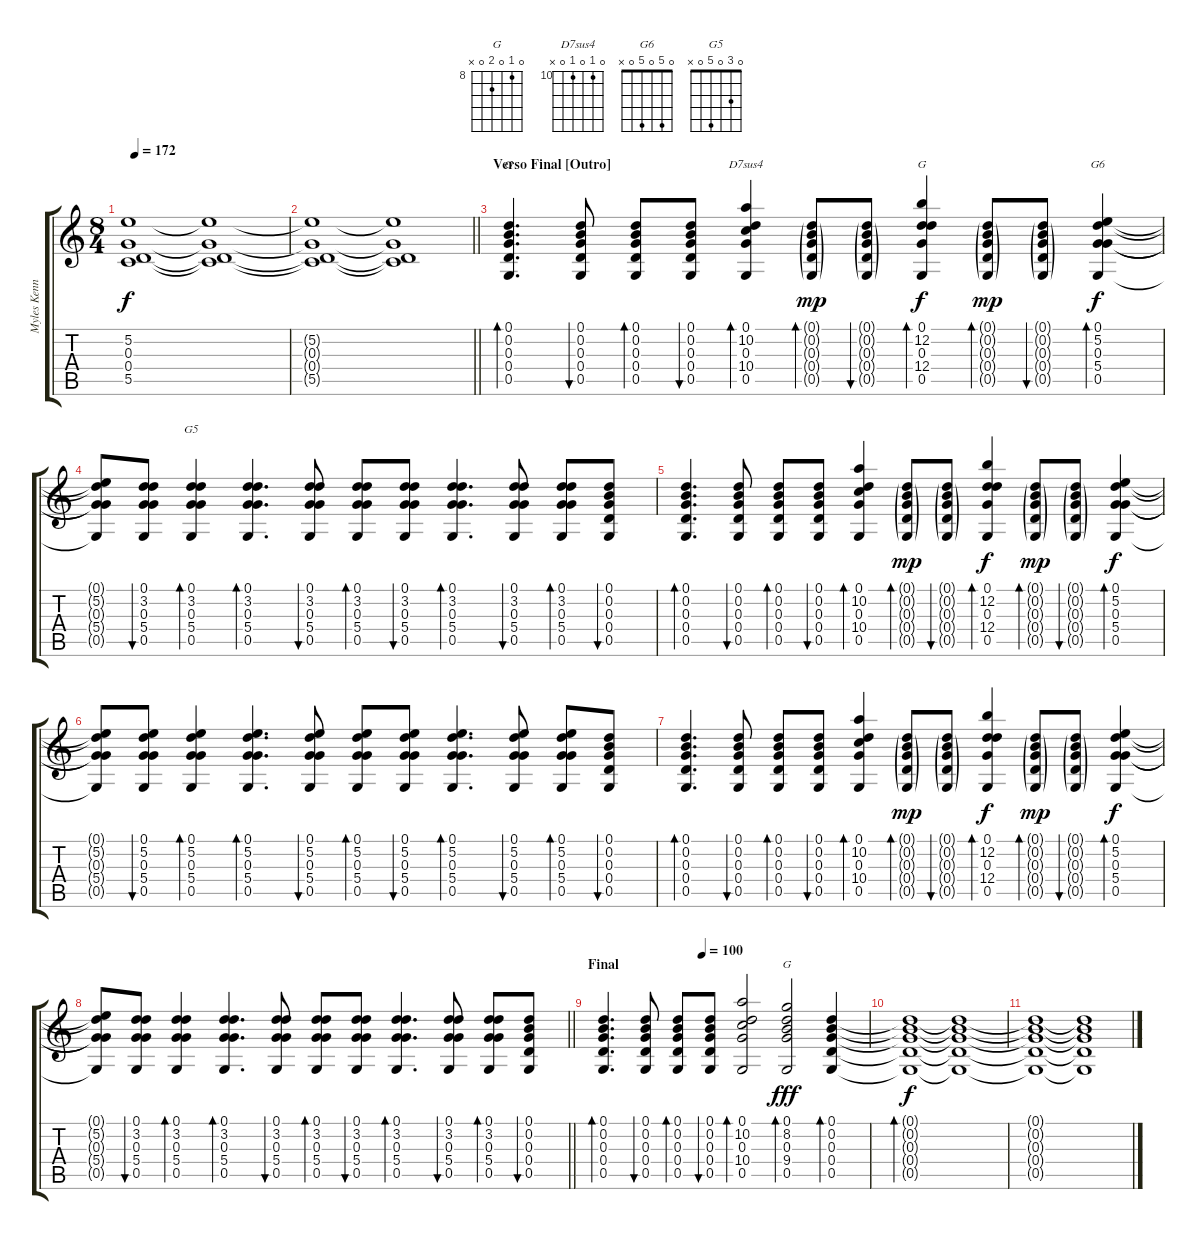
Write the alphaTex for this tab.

\track ("Myles Kennedy [Acoustic Guitar I]" "Myles Kenn") {instrument acousticguitarnylon}
\staff {score tabs}
\tuning (D4 B3 G3 D3 G2 D2) {hide}
\chord ("G" 0 0 0 0 0 x)
\chord ("D7sus4" 0 10 0 10 0 x) {firstfret 10}
\chord ("G" 0 12 0 12 0 x) {firstfret 12}
\chord ("G6" 0 5 0 5 0 x)
\chord ("G5" 0 3 0 5 0 x)
\chord ("G" 0 8 0 9 0 x) {firstfret 8}
\ts (8 4)
\tempo 172
\clef g2
\ks c
(5.2 0.3 0.4 5.5).1{dy f volume 3} (5.2{t} 0.3{t} 0.4{t} 5.5{t}).1 |
\barLineRight lightlight
(5.2{t} 0.3{t} 0.4{t} 5.5{t}).1 (5.2{t} 0.3{t} 0.4{t} 5.5{t}).1 |
\section ("" "Verso Final [Outro]")
(0.1 0.2 0.3 0.4 0.5).4{d bd 30 ch "G" volume 11} (0.1 0.2 0.3 0.4 0.5).8{bu 30} (0.1 0.2 0.3 0.4 0.5).8{bd 30} (0.1 0.2 0.3 0.4 0.5).8{bu 30} (0.1 10.2 0.3 10.4 0.5).4{bd 30 ch "D7sus4"} (0.1{g} 0.2{g} 0.3{g} 0.4{g} 0.5{g}).8{bd 30 dy mp} (0.1{g} 0.2{g} 0.3{g} 0.4{g} 0.5{g}).8{bu 30} (0.1 12.2 0.3 12.4 0.5).4{bd 30 ch "G" dy f} (0.1{g} 0.2{g} 0.3{g} 0.4{g} 0.5{g}).8{bd 30 dy mp} (0.1{g} 0.2{g} 0.3{g} 0.4{g} 0.5{g}).8{bu 30} (0.1 5.2 0.3 5.4 0.5).4{bd 60 ch "G6" dy f} |
(0.1{t} 5.2{t} 0.3{t} 5.4{t} 0.5{t}).8 (0.1 3.2 0.3 5.4 0.5).8{bu 30} (0.1 3.2 0.3 5.4 0.5).4{bd 30 ch "G5"} (0.1 3.2 0.3 5.4 0.5).4{d bd 30} (0.1 3.2 0.3 5.4 0.5).8{bu 30} (0.1 3.2 0.3 5.4 0.5).8{bd 30} (0.1 3.2 0.3 5.4 0.5).8{bu 30} (0.1 3.2 0.3 5.4 0.5).4{d bd 30} (0.1 3.2 0.3 5.4 0.5).8{bu 30} (0.1 3.2 0.3 5.4 0.5).8{bd 30} (0.1 0.2 0.3 0.4 0.5).8{bu 30} |
(0.1 0.2 0.3 0.4 0.5).4{d bd 30} (0.1 0.2 0.3 0.4 0.5).8{bu 30} (0.1 0.2 0.3 0.4 0.5).8{bd 30} (0.1 0.2 0.3 0.4 0.5).8{bu 30} (0.1 10.2 0.3 10.4 0.5).4{bd 30} (0.1{g} 0.2{g} 0.3{g} 0.4{g} 0.5{g}).8{bd 30 dy mp} (0.1{g} 0.2{g} 0.3{g} 0.4{g} 0.5{g}).8{bu 30} (0.1 12.2 0.3 12.4 0.5).4{bd 30 dy f} (0.1{g} 0.2{g} 0.3{g} 0.4{g} 0.5{g}).8{bd 30 dy mp} (0.1{g} 0.2{g} 0.3{g} 0.4{g} 0.5{g}).8{bu 30} (0.1 5.2 0.3 5.4 0.5).4{bd 60 dy f} |
(0.1{t} 5.2{t} 0.3{t} 5.4{t} 0.5{t}).8 (0.1 5.2 0.3 5.4 0.5).8{bu 30} (0.1 5.2 0.3 5.4 0.5).4{bd 30} (0.1 5.2 0.3 5.4 0.5).4{d bd 30} (0.1 5.2 0.3 5.4 0.5).8{bu 30} (0.1 5.2 0.3 5.4 0.5).8{bd 30} (0.1 5.2 0.3 5.4 0.5).8{bu 30} (0.1 5.2 0.3 5.4 0.5).4{d bd 30} (0.1 5.2 0.3 5.4 0.5).8{bu 30} (0.1 5.2 0.3 5.4 0.5).8{bd 30} (0.1 0.2 0.3 0.4 0.5).8{bu 30} |
(0.1 0.2 0.3 0.4 0.5).4{d bd 30} (0.1 0.2 0.3 0.4 0.5).8{bu 30} (0.1 0.2 0.3 0.4 0.5).8{bd 30} (0.1 0.2 0.3 0.4 0.5).8{bu 30} (0.1 10.2 0.3 10.4 0.5).4{bd 30} (0.1{g} 0.2{g} 0.3{g} 0.4{g} 0.5{g}).8{bd 30 dy mp} (0.1{g} 0.2{g} 0.3{g} 0.4{g} 0.5{g}).8{bu 30} (0.1 12.2 0.3 12.4 0.5).4{bd 30 dy f} (0.1{g} 0.2{g} 0.3{g} 0.4{g} 0.5{g}).8{bd 30 dy mp} (0.1{g} 0.2{g} 0.3{g} 0.4{g} 0.5{g}).8{bu 30} (0.1 5.2 0.3 5.4 0.5).4{bd 60 dy f} |
\barLineRight lightlight
(0.1{t} 5.2{t} 0.3{t} 5.4{t} 0.5{t}).8 (0.1 3.2 0.3 5.4 0.5).8{bu 30} (0.1 3.2 0.3 5.4 0.5).4{bd 30} (0.1 3.2 0.3 5.4 0.5).4{d bd 30} (0.1 3.2 0.3 5.4 0.5).8{bu 30} (0.1 3.2 0.3 5.4 0.5).8{bd 30} (0.1 3.2 0.3 5.4 0.5).8{bu 30} (0.1 3.2 0.3 5.4 0.5).4{d bd 30} (0.1 3.2 0.3 5.4 0.5).8{bu 30} (0.1 3.2 0.3 5.4 0.5).8{bd 30} (0.1 0.2 0.3 0.4 0.5).8{bu 30} |
\section ("" "Final")
\tempo (100 0.375)
(0.1 0.2 0.3 0.4 0.5).4{d bd 30} (0.1 0.2 0.3 0.4 0.5).8{bu 30} (0.1 0.2 0.3 0.4 0.5).8{bd 30} (0.1 0.2 0.3 0.4 0.5).8{bu 30} (0.1 10.2 0.3 10.4 0.5).2{bd 30} (0.1 8.2 0.3 9.4 0.5).2{bd 240 ch "G" dy fff} (0.1 0.2 0.3 0.4 0.5).4{bd 480} |
(0.1{t} 0.2{t} 0.3{t} 0.4{t} 0.5{t}).1{bd 480 dy f} (0.1{t} 0.2{t} 0.3{t} 0.4{t} 0.5{t}).1 |
(0.1{t} 0.2{t} 0.3{t} 0.4{t} 0.5{t}).1 (0.1{t} 0.2{t} 0.3{t} 0.4{t} 0.5{t}).1
